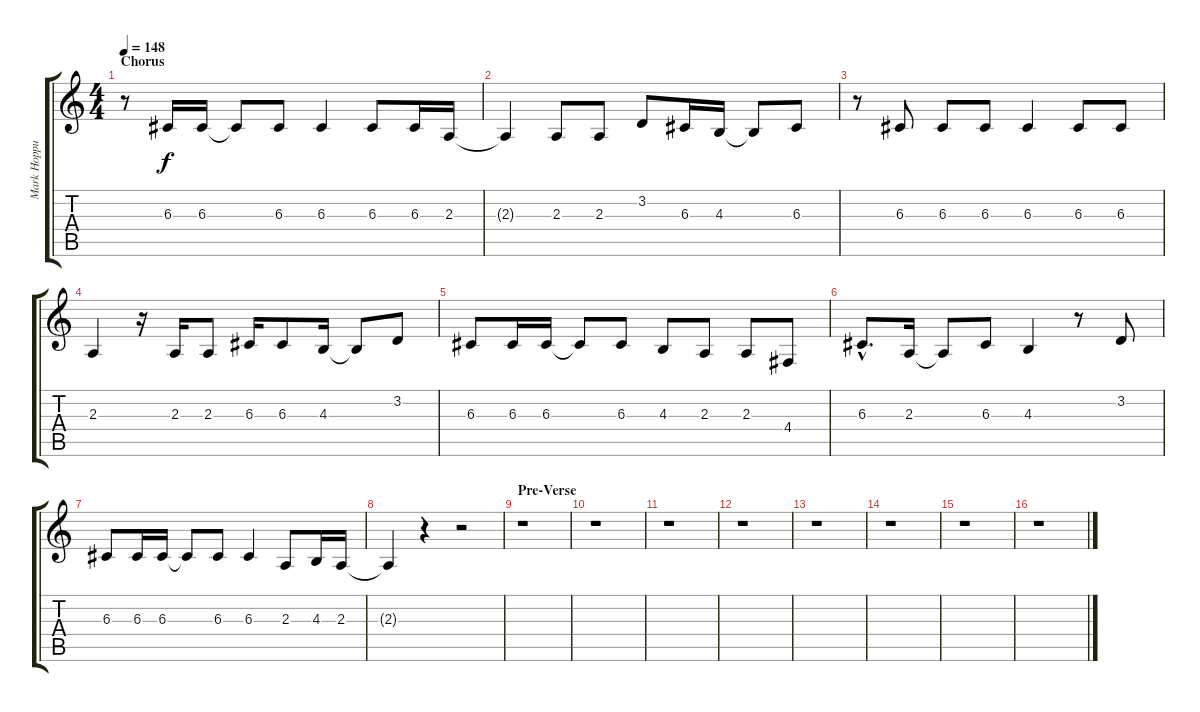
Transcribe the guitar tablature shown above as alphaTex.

\track ("Mark Hoppus - Vocals" "Mark Hoppu") {instrument tenorsax}
\staff {score tabs}
\tuning (E4 B3 G3 D3 A2 E2) {hide}
\ts (4 4)
\section ("" "Chorus")
\tempo 148
\clef g2
\ks c
r.8{dy f} 6.3.16 6.3.16 6.3{t}.8 6.3.8 6.3.4 6.3.8 6.3.16 2.3.16 |
2.3{t}.4 2.3.8 2.3.8 3.2.8 6.3.16 4.3.16 4.3{t}.8 6.3.8 |
r.8 6.3.8 6.3.8 6.3.8 6.3.4 6.3.8 6.3.8 |
2.3.4 r.16 2.3.16 2.3.8 6.3.16 6.3.8 4.3.16 4.3{t}.8 3.2.8 |
6.3.8 6.3.16 6.3.16 6.3{t}.8 6.3.8 4.3.8 2.3.8 2.3.8 4.4.8 |
6.3{hac}.8{d} 2.3.16 2.3{t}.8 6.3.8 4.3.4 r.8 3.2.8 |
6.3.8 6.3.16 6.3.16 6.3{t}.8 6.3.8 6.3.4 2.3.8 4.3.16 2.3.16 |
2.3{t}.4 r.4 r.2 |
\section ("" "Pre-Verse")
r.1 |
r.1 |
r.1 |
r.1 |
r.1 |
r.1 |
r.1 |
r.1
